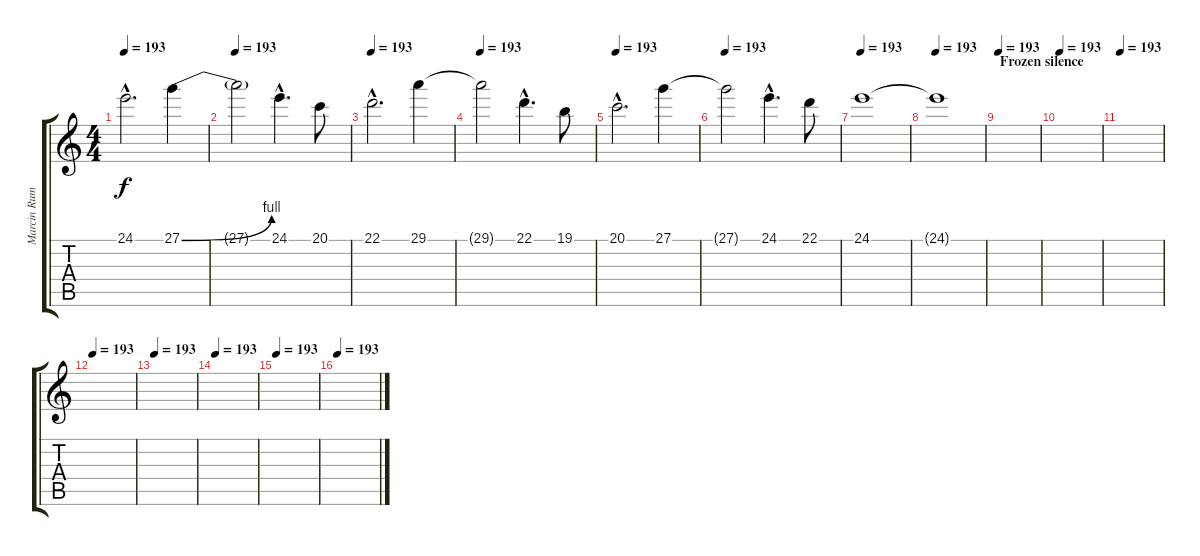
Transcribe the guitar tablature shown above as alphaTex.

\track ("Marcin Ruminski" "Marcin Rum") {instrument panflute}
\staff {score tabs}
\tuning (E4 B3 G3 D3 A2 E2) {hide}
\ts (4 4)
\tempo 193
\clef g2
\ks c
24.1{hac}.2{d dy f} 27.1{be (bend 0 0 60 4)}.4 |
\tempo 193
27.1{t}.2 24.1{hac}.4{d} 20.1.8 |
\tempo 193
22.1{hac}.2{d} 29.1.4 |
\tempo 193
29.1{t}.2 22.1{hac}.4{d} 19.1.8 |
\tempo 193
20.1{hac}.2{d} 27.1.4 |
\tempo 193
27.1{t}.2 24.1{hac}.4{d} 22.1.8 |
\tempo 193
24.1.1 |
\tempo 193
24.1{t}.1 |
\section ("" "Frozen silence")
\tempo 193
|
\tempo 193
|
\tempo 193
|
\tempo 193
|
\tempo 193
|
\tempo 193
|
\tempo 193
|
\tempo 193
